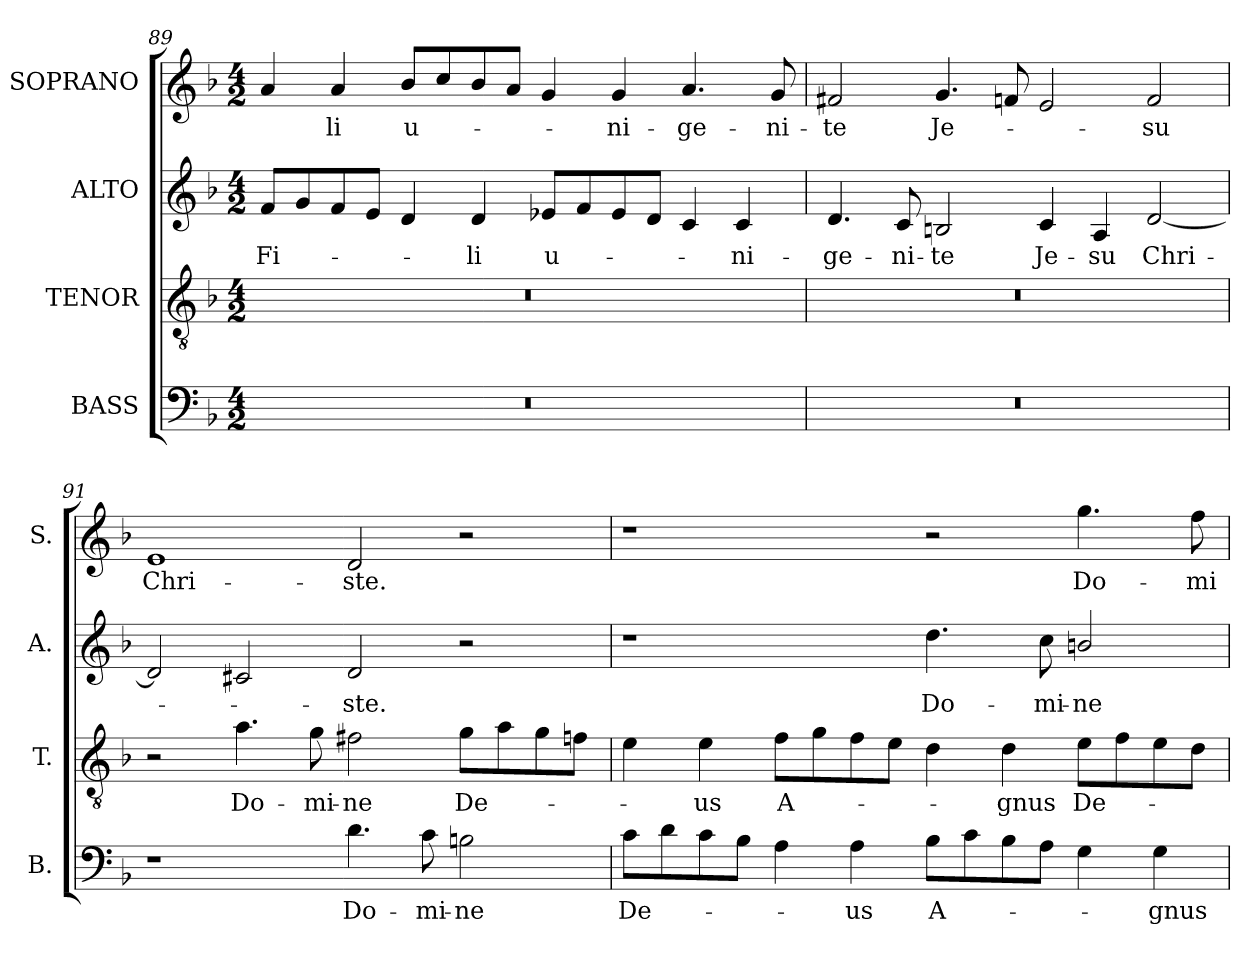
**kern	**text	**kern	**text	**kern	**text	**kern	**text
*part4	*part4	*part3	*part3	*part2	*part2	*part1	*part1
*staff4	*staff4	*staff3	*staff3	*staff2	*staff2	*staff1	*staff1
*I"BASS	*	*I"TENOR	*	*I"ALTO	*	*I"SOPRANO	*
*I'B.	*	*I'T.	*	*I'A.	*	*I'S.	*
*clefF4	*	*clefGv2	*	*clefG2	*	*clefG2	*
*	*	*ITrd7c12	*	*	*	*	*
*k[b-]	*	*k[b-]	*	*k[b-]	*	*k[b-]	*
*F:	*	*F:	*	*F:	*	*F:	*
*M4/2	*	*M4/2	*	*M4/2	*	*M4/2	*
=89	=89	=89	=89	=89	=89	=89	=89
!LO:N:vis=1	!	!LO:N:vis=1	!	!	!	!	!
!	!	!	!	!	!LO:LY:b:color=#000000	!	!
0r	.	0r	.	8fi/L	Fi-	4ai/	.
.	.	.	.	8gi/	.	.	.
!	!	!	!	!	!	!	!LO:LY:b:color=#000000
.	.	.	.	8fi/	.	4ai/	-li
.	.	.	.	8ei/J	.	.	.
!	!	!	!	!	!	!	!LO:LY:b:color=#000000
.	.	.	.	4di/	.	8b-i/L	u-
.	.	.	.	.	.	8cci/	.
!	!	!	!	!	!LO:LY:b:color=#000000	!	!
.	.	.	.	4di/	-li	8b-i/	.
.	.	.	.	.	.	8ai/J	.
!	!	!	!	!	!LO:LY:b:color=#000000	!	!
.	.	.	.	8e-Xi/L	u-	4gi/	.
.	.	.	.	8fi/	.	.	.
!	!	!	!	!	!	!	!LO:LY:b:color=#000000
.	.	.	.	8e-i/	.	4gi/	-ni-
.	.	.	.	8di/J	.	.	.
!	!	!	!	!	!	!	!LO:LY:b:color=#000000
.	.	.	.	4ci/	.	4.ai/	-ge-
!	!	!	!	!	!LO:LY:b:color=#000000	!	!
.	.	.	.	4ci/	-ni-	.	.
!	!	!	!	!	!	!	!LO:LY:b:color=#000000
.	.	.	.	.	.	8gi/	-ni-
=90	=90	=90	=90	=90	=90	=90	=90
!LO:N:vis=1	!	!LO:N:vis=1	!	!	!	!	!
!	!	!	!	!	!LO:LY:b:color=#000000	!	!
!	!	!	!	!	!	!	!LO:LY:b:color=#000000
0r	.	0r	.	4.di/	-ge-	2f#Xi/	-te
!	!	!	!	!	!LO:LY:b:color=#000000	!	!
.	.	.	.	8ci/	-ni-	.	.
!	!	!	!	!	!LO:LY:b:color=#000000	!	!
!	!	!	!	!	!	!	!LO:LY:b:color=#000000
.	.	.	.	2Bni/	-te	4.gi/	Je-
.	.	.	.	.	.	8fni/	.
!	!	!	!	!	!LO:LY:b:color=#000000	!	!
.	.	.	.	4ci/	Je-	2ei/	.
!	!	!	!	!	!LO:LY:b:color=#000000	!	!
.	.	.	.	4Ai/	-su	.	.
!	!	!	!	!	!LO:LY:b:color=#000000	!	!
!	!	!	!	!	!	!	!LO:LY:b:color=#000000
.	.	.	.	[2di/	Chri-	2fi/	-su
!!LO:PB:g=z
=91	=91	=91	=91	=91	=91	=91	=91
!	!	!	!	!	!	!	!LO:LY:b:color=#000000
1r	.	2r	.	2di/]	.	1ei	Chri-
!	!	!	!LO:LY:b:color=#000000	!	!	!	!
.	.	4.Ai\	Do-	2c#Xi/	.	.	.
!	!	!	!LO:LY:b:color=#000000	!	!	!	!
.	.	8Gi\	-mi-	.	.	.	.
!	!LO:LY:b:color=#000000	!	!	!	!	!	!
!	!	!	!LO:LY:b:color=#000000	!	!	!	!
!	!	!	!	!	!LO:LY:b:color=#000000	!	!
!	!	!	!	!	!	!	!LO:LY:b:color=#000000
4.di\	Do-	2F#Xi\	-ne	2di/	-ste.	2di/	-ste.
!	!LO:LY:b:color=#000000	!	!	!	!	!	!
8ci\	-mi-	.	.	.	.	.	.
!	!LO:LY:b:color=#000000	!	!	!	!	!	!
!	!	!	!LO:LY:b:color=#000000	!	!	!	!
2Bni\	-ne	8Gi\L	De-	2r	.	2r	.
.	.	8Ai\	.	.	.	.	.
.	.	8Gi\	.	.	.	.	.
.	.	8Fni\J	.	.	.	.	.
=92	=92	=92	=92	=92	=92	=92	=92
!	!LO:LY:b:color=#000000	!	!	!	!	!	!
8ci\L	De-	4Ei\	.	1r	.	1r	.
8di\	.	.	.	.	.	.	.
!	!	!	!LO:LY:b:color=#000000	!	!	!	!
8ci\	.	4Ei\	-us	.	.	.	.
8B-i\J	.	.	.	.	.	.	.
!	!	!	!LO:LY:b:color=#000000	!	!	!	!
4Ai\	.	8Fi\L	A-	.	.	.	.
.	.	8Gi\	.	.	.	.	.
!	!LO:LY:b:color=#000000	!	!	!	!	!	!
4Ai\	-us	8Fi\	.	.	.	.	.
.	.	8Ei\J	.	.	.	.	.
!	!LO:LY:b:color=#000000	!	!	!	!	!	!
!	!	!	!	!	!LO:LY:b:color=#000000	!	!
8B-i\L	A-	4Di\	.	4.ddi\	Do-	2r	.
8ci\	.	.	.	.	.	.	.
!	!	!	!LO:LY:b:color=#000000	!	!	!	!
8B-i\	.	4Di\	-gnus	.	.	.	.
!	!	!	!	!	!LO:LY:b:color=#000000	!	!
8Ai\J	.	.	.	8cci\	-mi-	.	.
!	!	!	!LO:LY:b:color=#000000	!	!	!	!
!	!	!	!	!	!LO:LY:b:color=#000000	!	!
!	!	!	!	!	!	!	!LO:LY:b:color=#000000
4Gi\	.	8Ei\L	De-	2bni/	-ne	4.ggi\	Do-
.	.	8Fi\	.	.	.	.	.
!	!LO:LY:b:color=#000000	!	!	!	!	!	!
4Gi\	-gnus	8Ei\	.	.	.	.	.
!	!	!	!	!	!	!	!LO:LY:b:color=#000000
.	.	8Di\J	.	.	.	8ffi\	-mi-
=	=	=	=	=	=	=	=
*-	*-	*-	*-	*-	*-	*-	*-
